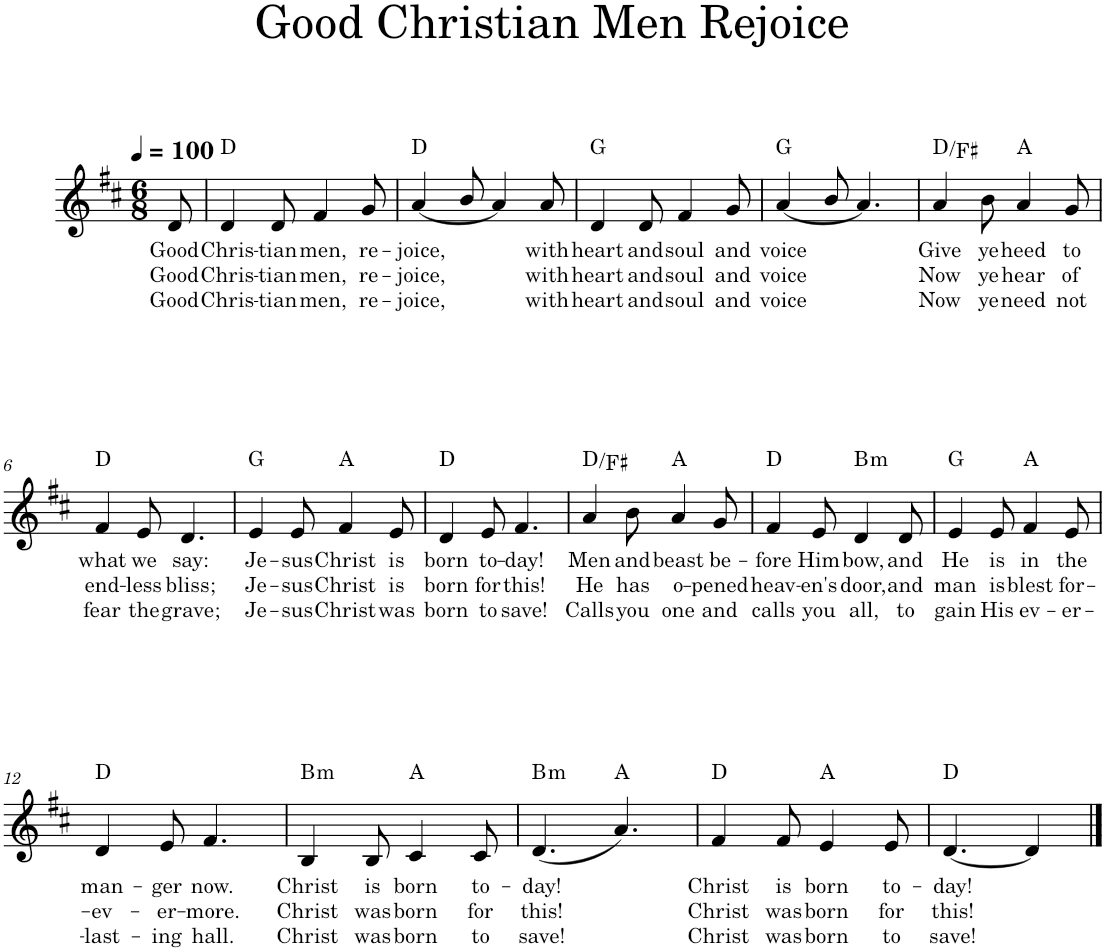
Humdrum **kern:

**kern	**text	**text	**text	**harte
*part1	*part1	*part1	*part1	*part1
*staff1	*staff1	*staff1	*staff1	*
*I"Piano	*	*	*	*
*I'Pno.	*	*	*	*
*clefG2	*	*	*	*
*k[f#c#]	*	*	*	*
*M6/8	*	*	*	*
*MM100	*	*	*	*
=	=	=	=	=
!	!LO:LY:b	!LO:LY:b	!LO:LY:b	!
8d/	Good	Good	Good	.
=1	=1	=1	=1	=1
!	!LO:LY:b	!LO:LY:b	!LO:LY:b	!
4d/	Chris-	Chris-	Chris-	D:maj
!	!LO:LY:b	!LO:LY:b	!LO:LY:b	!
8d/	-tian	-tian	-tian	.
!	!LO:LY:b	!LO:LY:b	!LO:LY:b	!
4f#/	men,	men,	men,	.
!	!LO:LY:b	!LO:LY:b	!LO:LY:b	!
8g/	re-	re-	re-	.
=2	=2	=2	=2	=2
!	!LO:LY:b	!LO:LY:b	!LO:LY:b	!
[4a/	-joice,	-joice,	-joice,	D:maj
8b/	.	.	.	.
4a/]	.	.	.	.
!	!LO:LY:b	!LO:LY:b	!LO:LY:b	!
8a/	with	with	with	.
=3	=3	=3	=3	=3
!	!LO:LY:b	!LO:LY:b	!LO:LY:b	!
4d/	heart	heart	heart	G:maj
!	!LO:LY:b	!LO:LY:b	!LO:LY:b	!
8d/	and	and	and	.
!	!LO:LY:b	!LO:LY:b	!LO:LY:b	!
4f#/	soul	soul	soul	.
!	!LO:LY:b	!LO:LY:b	!LO:LY:b	!
8g/	and	and	and	.
=4	=4	=4	=4	=4
!	!LO:LY:b	!LO:LY:b	!LO:LY:b	!
[4a/	voice	voice	voice	G:maj
8b/	.	.	.	.
4.a/]	.	.	.	.
=5	=5	=5	=5	=5
!	!LO:LY:b	!LO:LY:b	!LO:LY:b	!
4a/	Give	Now	Now	D:maj/3
!	!LO:LY:b	!LO:LY:b	!LO:LY:b	!
8b\	ye	ye	ye	.
!	!LO:LY:b	!LO:LY:b	!LO:LY:b	!
4a/	heed	hear	need	A:maj
!	!LO:LY:b	!LO:LY:b	!LO:LY:b	!
8g/	to	of	not	.
!!LO:LB:g=z
=6	=6	=6	=6	=6
!	!LO:LY:b	!LO:LY:b	!LO:LY:b	!
4f#/	what	end-	fear	D:maj
!	!LO:LY:b	!LO:LY:b	!LO:LY:b	!
8e/	we	-less	the	.
!	!LO:LY:b	!LO:LY:b	!LO:LY:b	!
4.d/	say:	bliss;	grave;	.
=7	=7	=7	=7	=7
!	!LO:LY:b	!LO:LY:b	!LO:LY:b	!
4e/	Je-	Je-	Je-	G:maj
!	!LO:LY:b	!LO:LY:b	!LO:LY:b	!
8e/	-sus	-sus	-sus	.
!	!LO:LY:b	!LO:LY:b	!LO:LY:b	!
4f#/	Christ	Christ	Christ	A:maj
!	!LO:LY:b	!LO:LY:b	!LO:LY:b	!
8e/	is	is	was	.
=8	=8	=8	=8	=8
!	!LO:LY:b	!LO:LY:b	!LO:LY:b	!
4d/	born	born	born	D:maj
!	!LO:LY:b	!LO:LY:b	!LO:LY:b	!
8e/	to-	for	to	.
!	!LO:LY:b	!LO:LY:b	!LO:LY:b	!
4.f#/	-day!	this!	save!	.
=9	=9	=9	=9	=9
!	!LO:LY:b	!LO:LY:b	!LO:LY:b	!
4a/	Men	He	Calls	D:maj/3
!	!LO:LY:b	!LO:LY:b	!LO:LY:b	!
8b\	and	has	you	.
!	!LO:LY:b	!LO:LY:b	!LO:LY:b	!
4a/	beast	o-	one	A:maj
!	!LO:LY:b	!LO:LY:b	!LO:LY:b	!
8g/	be-	-pened	and	.
=10	=10	=10	=10	=10
!	!LO:LY:b	!LO:LY:b	!LO:LY:b	!
4f#/	-fore	heav-	calls	D:maj
!	!LO:LY:b	!LO:LY:b	!LO:LY:b	!
8e/	Him	-en's	you	.
!	!LO:LY:b	!LO:LY:b	!LO:LY:b	!LO:H:kt=m
4d/	bow,	door,	all,	B:min
!	!LO:LY:b	!LO:LY:b	!LO:LY:b	!
8d/	and	and	to	.
=11	=11	=11	=11	=11
!	!LO:LY:b	!LO:LY:b	!LO:LY:b	!
4e/	He	man	gain	G:maj
!	!LO:LY:b	!LO:LY:b	!LO:LY:b	!
8e/	is	is	His	.
!	!LO:LY:b	!LO:LY:b	!LO:LY:b	!
4f#/	in	blest	ev-	A:maj
!	!LO:LY:b	!LO:LY:b	!LO:LY:b	!
8e/	the	for-	-er-	.
!!LO:LB:g=z
=12	=12	=12	=12	=12
!	!LO:LY:b	!LO:LY:b	!LO:LY:b	!
4d/	man-	-ev-	-last-	D:maj
!	!LO:LY:b	!LO:LY:b	!LO:LY:b	!
8e/	-ger	-er-	-ing	.
!	!LO:LY:b	!LO:LY:b	!LO:LY:b	!
4.f#/	now.	-more.	hall.	.
=13	=13	=13	=13	=13
!	!LO:LY:b	!LO:LY:b	!LO:LY:b	!LO:H:kt=m
4B/	Christ	Christ	Christ	B:min
!	!LO:LY:b	!LO:LY:b	!LO:LY:b	!
8B/	is	was	was	.
!	!LO:LY:b	!LO:LY:b	!LO:LY:b	!
4c#/	born	born	born	A:maj
!	!LO:LY:b	!LO:LY:b	!LO:LY:b	!
8c#/	to-	for	to	.
=14	=14	=14	=14	=14
!	!LO:LY:b	!LO:LY:b	!LO:LY:b	!LO:H:kt=m
(4.d/	-day!	this!	save!	B:min
4.a/)	.	.	.	A:maj
=15	=15	=15	=15	=15
!	!LO:LY:b	!LO:LY:b	!LO:LY:b	!
4f#/	Christ	Christ	Christ	D:maj
!	!LO:LY:b	!LO:LY:b	!LO:LY:b	!
8f#/	is	was	was	.
!	!LO:LY:b	!LO:LY:b	!LO:LY:b	!
4e/	born	born	born	A:maj
!	!LO:LY:b	!LO:LY:b	!LO:LY:b	!
8e/	to-	for	to	.
=16	=16	=16	=16	=16
!	!LO:LY:b	!LO:LY:b	!LO:LY:b	!
[4.d/	-day!	this!	save!	D:maj
4d/]	.	.	.	.
==	==	==	==	==
*-	*-	*-	*-	*-
